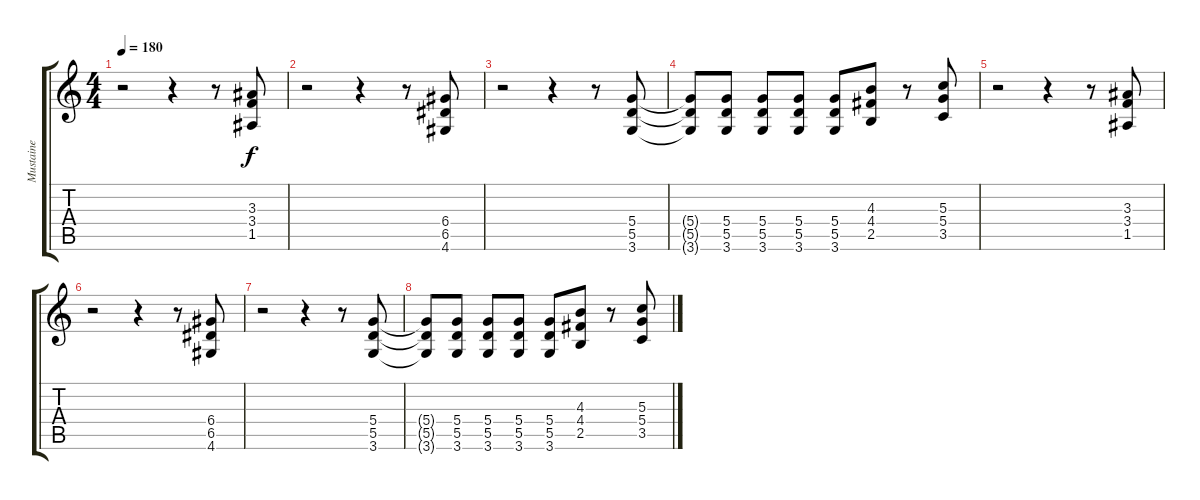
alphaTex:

\track ("Mustaine" "Mustaine") {instrument distortionguitar}
\staff {score tabs}
\tuning (E4 B3 G3 D3 A2 E2) {hide}
\ts (4 4)
\tempo 180
\clef g2
\ks c
r.2{dy f} r.4 r.8 (3.3 3.4 1.5).8 |
r.2 r.4 r.8 (6.4 6.5 4.6).8 |
r.2 r.4 r.8 (5.4 5.5 3.6).8 |
(5.4{t} 5.5{t} 3.6{t}).8 (5.4 5.5 3.6).8 (5.4 5.5 3.6).8 (5.4 5.5 3.6).8 (5.4 5.5 3.6).8 (4.3 4.4 2.5).8 r.8 (5.3 5.4 3.5).8 |
r.2 r.4 r.8 (3.3 3.4 1.5).8 |
r.2 r.4 r.8 (6.4 6.5 4.6).8 |
r.2 r.4 r.8 (5.4 5.5 3.6).8 |
(5.4{t} 5.5{t} 3.6{t}).8 (5.4 5.5 3.6).8 (5.4 5.5 3.6).8 (5.4 5.5 3.6).8 (5.4 5.5 3.6).8 (4.3 4.4 2.5).8 r.8 (5.3 5.4 3.5).8
